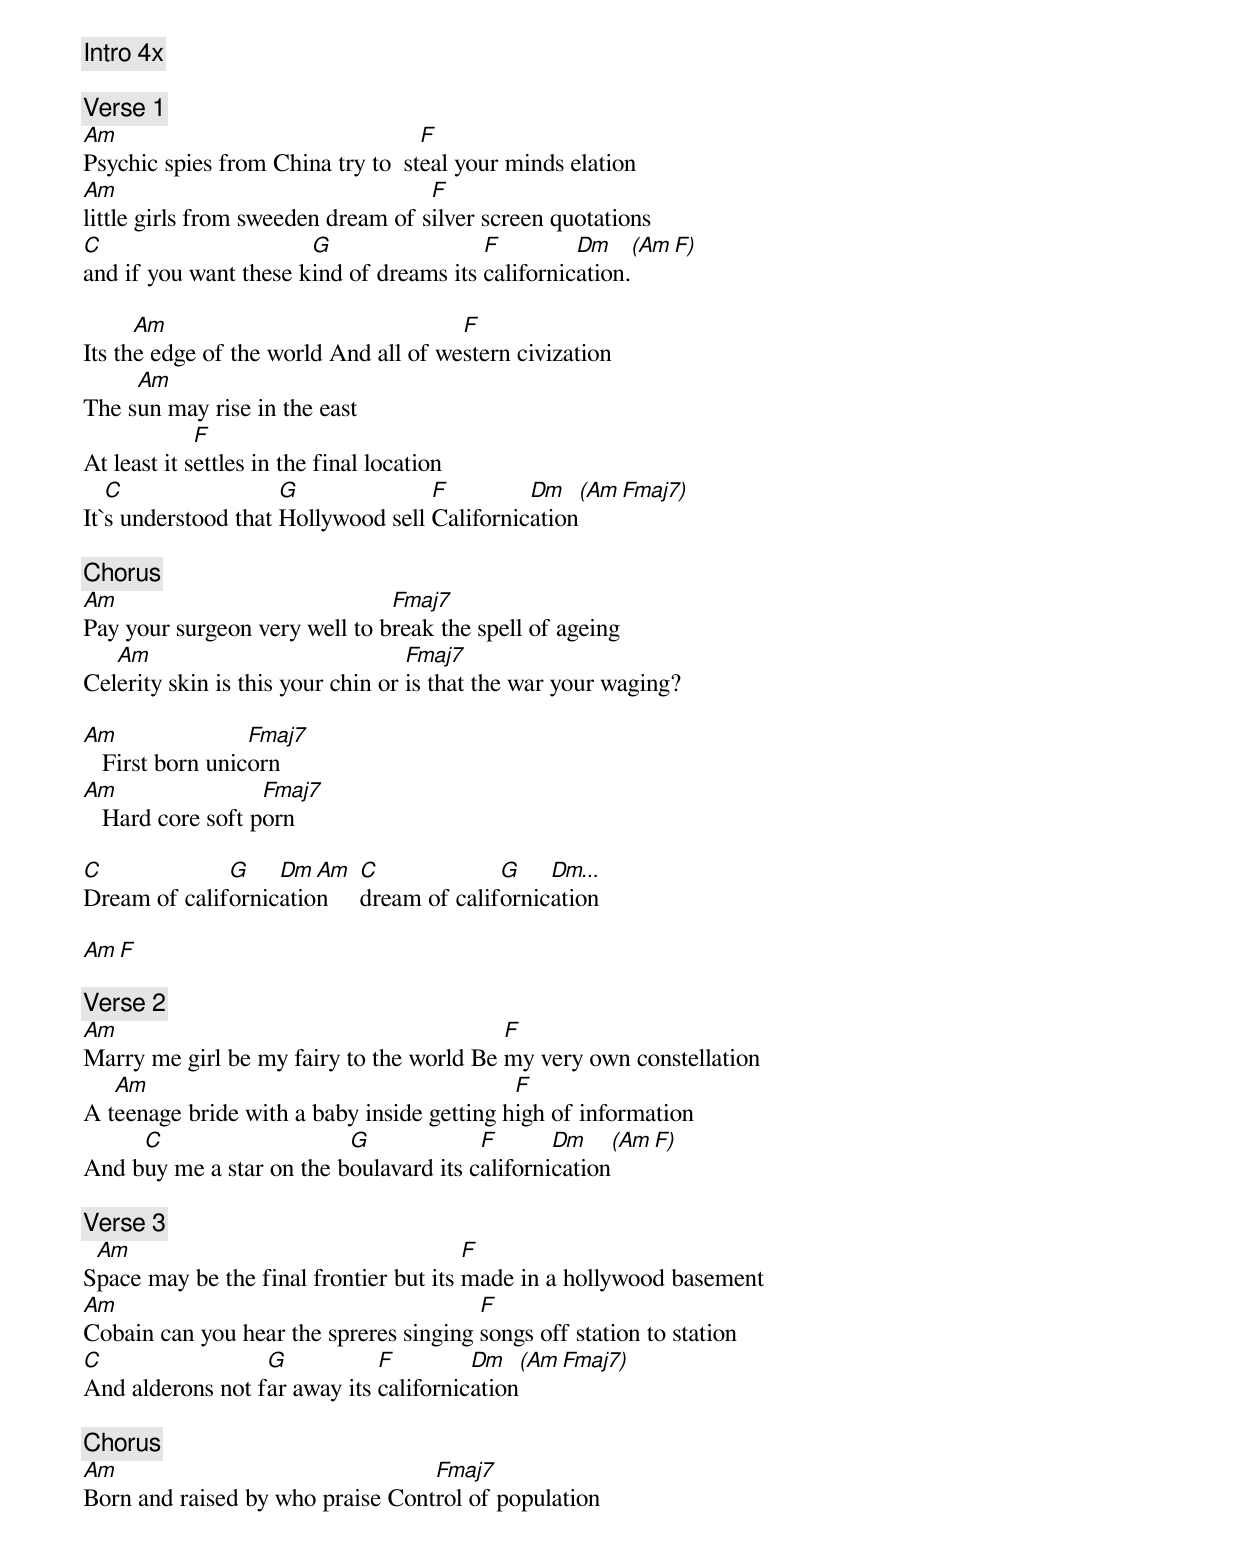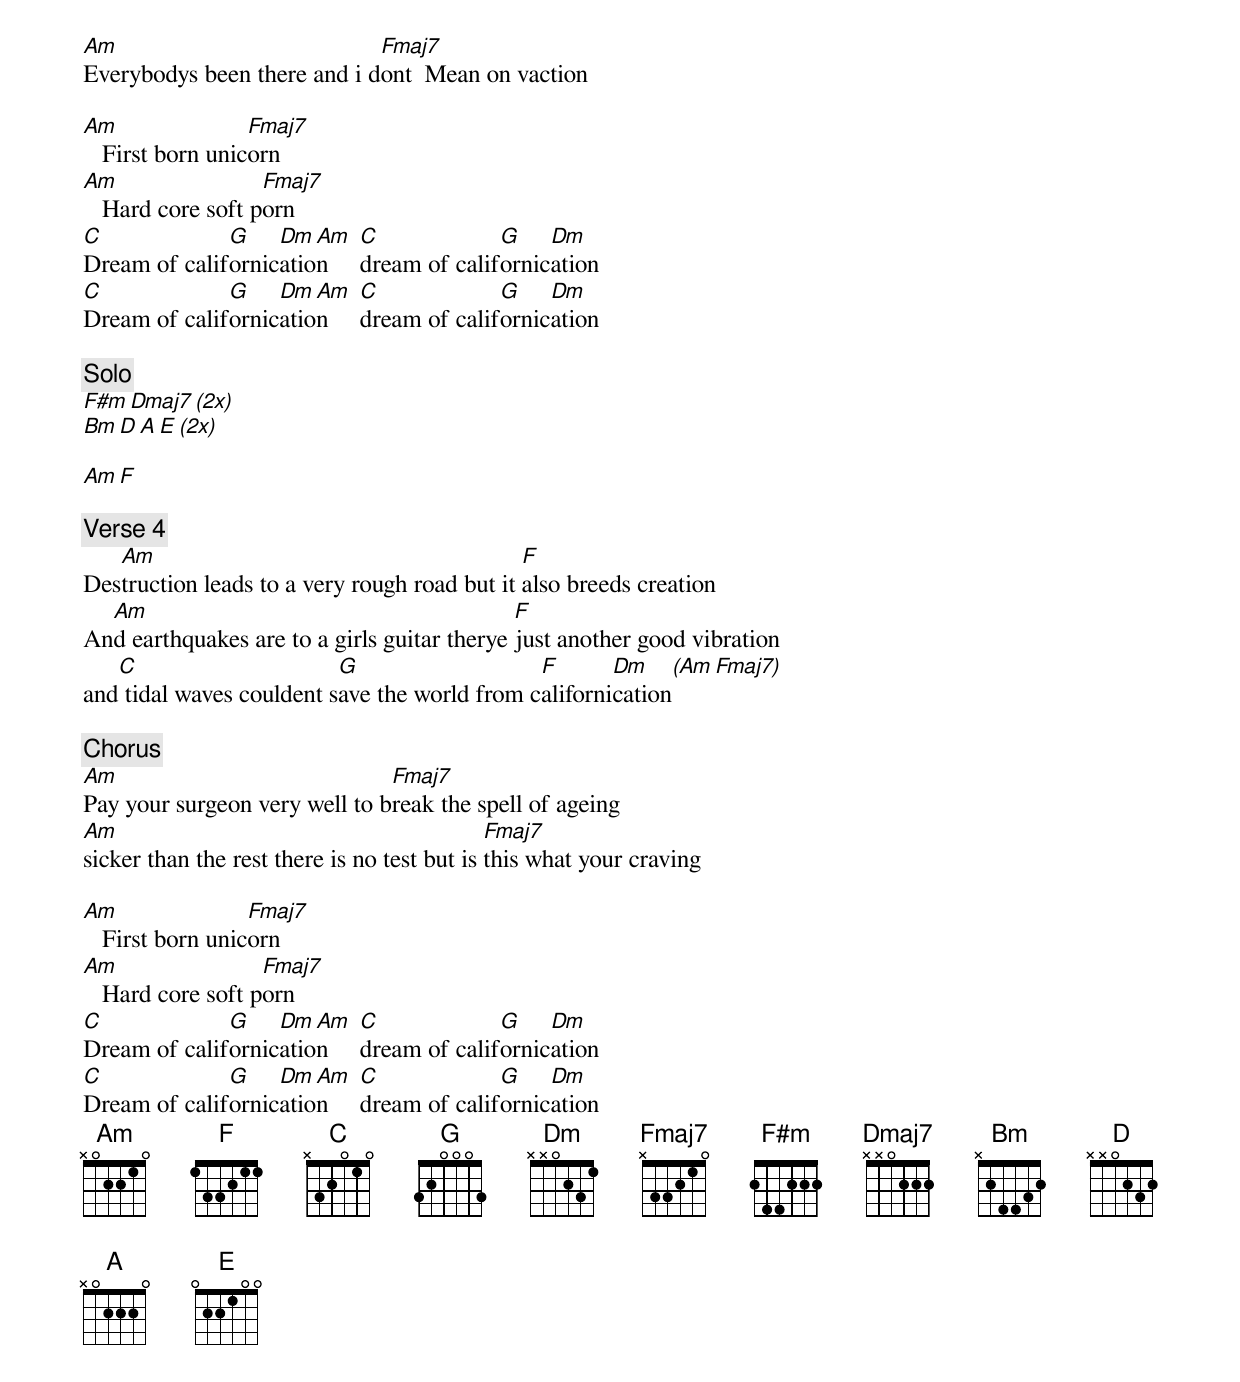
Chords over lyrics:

[Intro] 4x

[Verse 1]
Am                                 F
Psychic spies from China try to  steal your minds elation
Am                                  F
little girls from sweeden dream of silver screen quotations
C                      G                 F         Dm       (Am  F)
and if you want these kind of dreams its californication.

      Am                               F
Its the edge of the world And all of western civization
     Am
The sun may rise in the east
             F
At least it settles in the final location
   C                 G              F         Dm      (Am Fmaj7)
It`s understood that Hollywood sell Californication

[Chorus]
Am                             Fmaj7
Pay your surgeon very well to break the spell of ageing
   Am                              Fmaj7
Celerity skin is this your chin or is that the war your waging?

Am                Fmaj7
   First born unicorn
Am                 Fmaj7
   Hard core soft porn

C             G    Dm  Am    C             G    Dm...
Dream of californication     dream of californication

Am  F

[Verse 2]
Am                                        F
Marry me girl be my fairy to the world Be my very own constellation
   Am                                       F
A teenage bride with a baby inside getting high of information
     C                    G             F       Dm       (Am  F)
And buy me a star on the boulavard its californication

[Verse 3]
 Am                                     F
Space may be the final frontier but its made in a hollywood basement
Am                                      F
Cobain can you hear the spreres singing songs off station to station
C                 G           F         Dm      (Am Fmaj7)
And alderons not far away its californication

[Chorus]
Am                                Fmaj7
Born and raised by who praise Control of population
Am                           Fmaj7
Everybodys been there and i dont  Mean on vaction

Am                Fmaj7
   First born unicorn
Am                 Fmaj7
   Hard core soft porn
C             G    Dm  Am    C             G    Dm
Dream of californication     dream of californication
C             G    Dm  Am    C             G    Dm
Dream of californication     dream of californication

[Solo]
F#m      Dmaj7     (2x)
Bm    D   A    E   (2x)

Am  F

[Verse 4]
   Am                                         F
Destruction leads to a very rough road but it also breeds creation
  Am                                         F
And earthquakes are to a girls guitar therye just another good vibration
   C                      G                   F       Dm       (Am Fmaj7)
and tidal waves couldent save the world from californication

[Chorus]
Am                             Fmaj7
Pay your surgeon very well to break the spell of ageing
Am                                           Fmaj7
sicker than the rest there is no test but is this what your craving

Am                Fmaj7
   First born unicorn
Am                 Fmaj7
   Hard core soft porn
C             G    Dm  Am    C             G    Dm
Dream of californication     dream of californication
C             G    Dm  Am    C             G    Dm
Dream of californication     dream of californication
